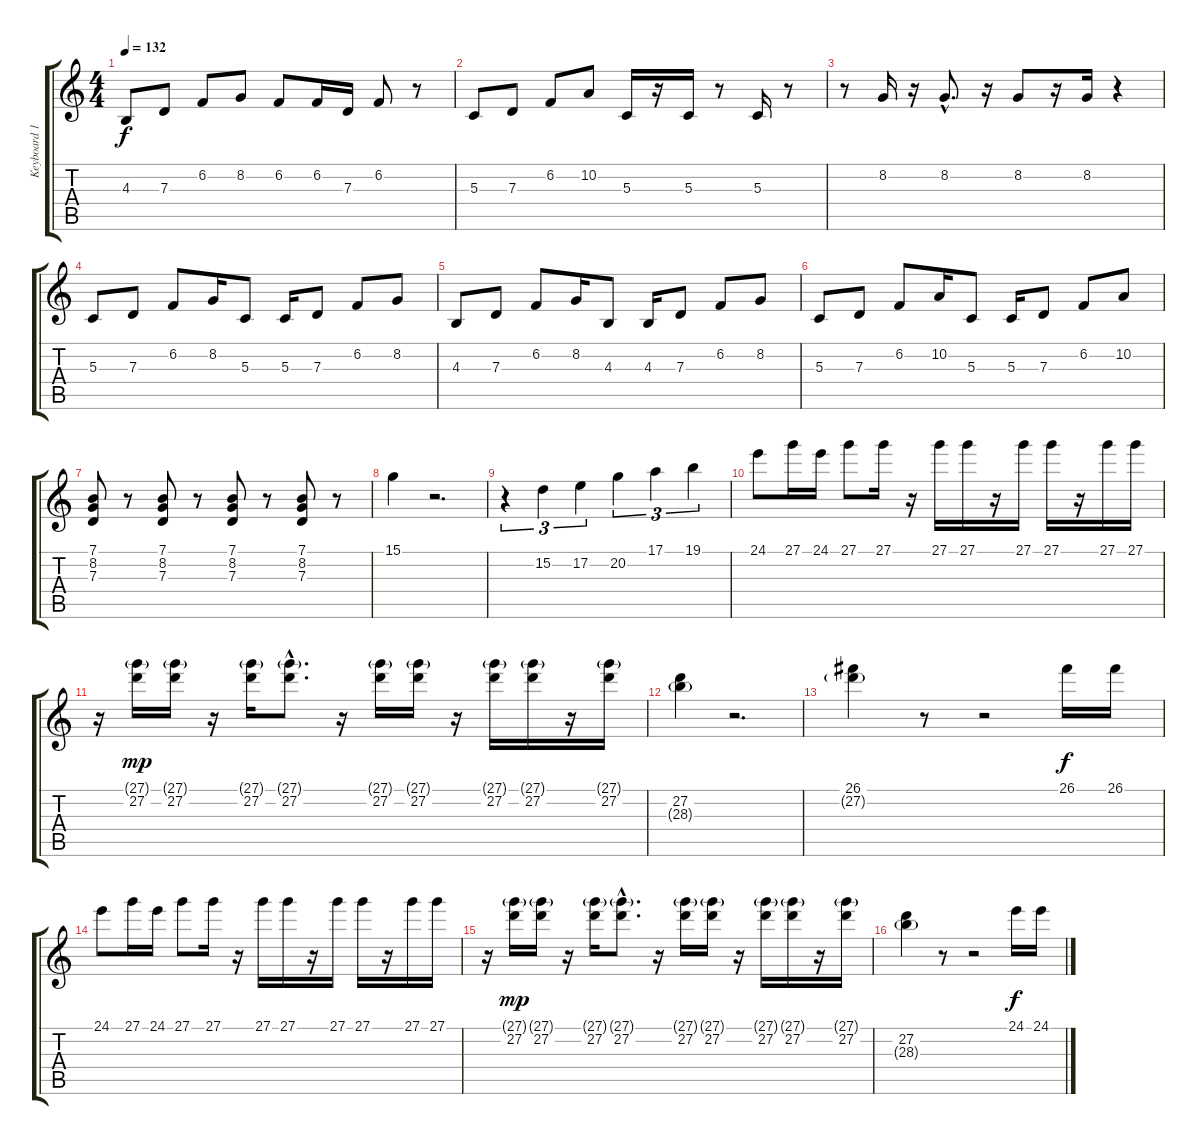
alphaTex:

\track ("Keyboard 1" "Keyboard 1") {instrument acousticgrandpiano}
\staff {score tabs}
\tuning (E4 B3 G3 D3 A2 E2) {hide}
\ts (4 4)
\tempo 132
\clef g2
\ks c
4.3.8{dy f} 7.3.8 6.2.8 8.2.8 6.2.8 6.2.16 7.3.16 6.2.8 r.8 |
5.3.8 7.3.8 6.2.8 10.2.8 5.3.16 r.16 5.3.16 r.8 5.3.16 r.8 |
r.8 8.2.16 r.16 8.2{hac}.8{d} r.16 8.2.8 r.16 8.2.16 r.4 |
5.3.8 7.3.8 6.2.8 8.2.16 5.3.8 5.3.16 7.3.8 6.2.8 8.2.8 |
4.3.8 7.3.8 6.2.8 8.2.16 4.3.8 4.3.16 7.3.8 6.2.8 8.2.8 |
5.3.8 7.3.8 6.2.8 10.2.16 5.3.8 5.3.16 7.3.8 6.2.8 10.2.8 |
(7.1 8.2 7.3).8 r.8 (7.1 8.2 7.3).8 r.8 (7.1 8.2 7.3).8 r.8 (7.1 8.2 7.3).8 r.8 |
15.1.4 r.2{d} |
r.4{tu (3 2)} 15.2.4{tu (3 2)} 17.2.4{tu (3 2)} 20.2.4{tu (3 2)} 17.1.4{tu (3 2)} 19.1.4{tu (3 2)} |
24.1.8 27.1.16 24.1.16 27.1.8 27.1.16 r.16 27.1.16 27.1.16 r.16 27.1.16 27.1.16 r.16 27.1.16 27.1.16 |
r.16 (27.1{g} 27.2).16{dy mp} (27.1{g} 27.2).16 r.16 (27.1{g} 27.2).16 (27.1{g hac} 27.2{hac}).8{d} r.16 (27.1{g} 27.2).16 (27.1{g} 27.2).16 r.16 (27.1{g} 27.2).16 (27.1{g} 27.2).16 r.16 (27.1{g} 27.2).16 |
(27.2 28.3{g}).4 r.2{d} |
(26.1 27.2{g}).4 r.8 r.2 26.1.16{dy f} 26.1.16 |
24.1.8 27.1.16 24.1.16 27.1.8 27.1.16 r.16 27.1.16 27.1.16 r.16 27.1.16 27.1.16 r.16 27.1.16 27.1.16 |
r.16 (27.1{g} 27.2).16{dy mp} (27.1{g} 27.2).16 r.16 (27.1{g} 27.2).16 (27.1{g hac} 27.2{hac}).8{d} r.16 (27.1{g} 27.2).16 (27.1{g} 27.2).16 r.16 (27.1{g} 27.2).16 (27.1{g} 27.2).16 r.16 (27.1{g} 27.2).16 |
(27.2 28.3{g}).4 r.8 r.2 24.1.16{dy f} 24.1.16
